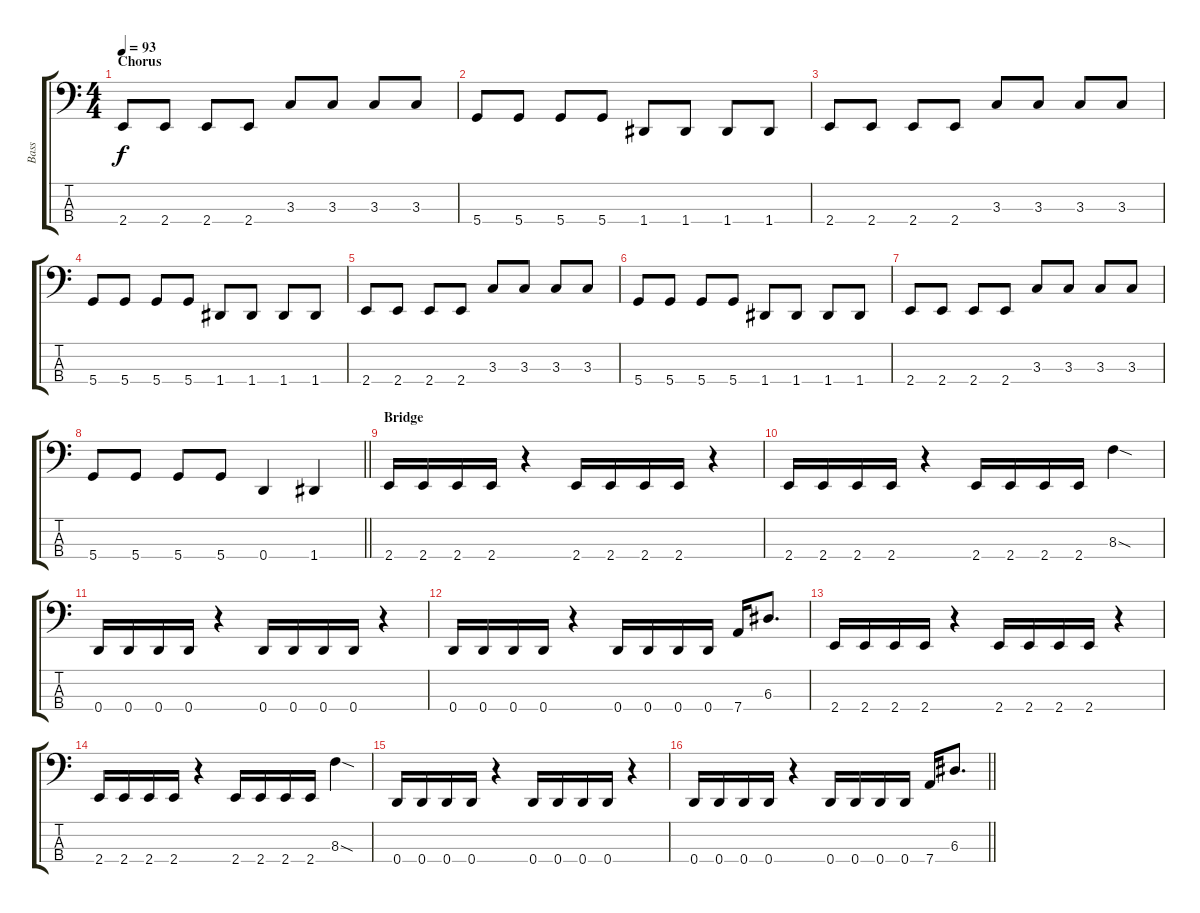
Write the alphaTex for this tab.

\track ("Bass" "Bass") {instrument electricbassfinger}
\staff {score tabs}
\tuning (G2 D2 A1 D1) {hide}
\ts (4 4)
\section ("" "Chorus")
\tempo 93
\clef f4
\ks c
2.4.8{dy f} 2.4.8 2.4.8 2.4.8 3.3.8 3.3.8 3.3.8 3.3.8 |
5.4.8 5.4.8 5.4.8 5.4.8 1.4.8 1.4.8 1.4.8 1.4.8 |
2.4.8 2.4.8 2.4.8 2.4.8 3.3.8 3.3.8 3.3.8 3.3.8 |
5.4.8 5.4.8 5.4.8 5.4.8 1.4.8 1.4.8 1.4.8 1.4.8 |
2.4.8 2.4.8 2.4.8 2.4.8 3.3.8 3.3.8 3.3.8 3.3.8 |
5.4.8 5.4.8 5.4.8 5.4.8 1.4.8 1.4.8 1.4.8 1.4.8 |
2.4.8 2.4.8 2.4.8 2.4.8 3.3.8 3.3.8 3.3.8 3.3.8 |
\barLineRight lightlight
5.4.8 5.4.8 5.4.8 5.4.8 0.4.4 1.4.4 |
\section ("" "Bridge")
2.4.16 2.4.16 2.4.16 2.4.16 r.4 2.4.16 2.4.16 2.4.16 2.4.16 r.4 |
2.4.16 2.4.16 2.4.16 2.4.16 r.4 2.4.16 2.4.16 2.4.16 2.4.16 8.3{sod}.4 |
0.4.16 0.4.16 0.4.16 0.4.16 r.4 0.4.16 0.4.16 0.4.16 0.4.16 r.4 |
0.4.16 0.4.16 0.4.16 0.4.16 r.4 0.4.16 0.4.16 0.4.16 0.4.16 7.4.16 6.3.8{d} |
2.4.16 2.4.16 2.4.16 2.4.16 r.4 2.4.16 2.4.16 2.4.16 2.4.16 r.4 |
2.4.16 2.4.16 2.4.16 2.4.16 r.4 2.4.16 2.4.16 2.4.16 2.4.16 8.3{sod}.4 |
0.4.16 0.4.16 0.4.16 0.4.16 r.4 0.4.16 0.4.16 0.4.16 0.4.16 r.4 |
\barLineRight lightlight
0.4.16 0.4.16 0.4.16 0.4.16 r.4 0.4.16 0.4.16 0.4.16 0.4.16 7.4.16 6.3.8{d}
